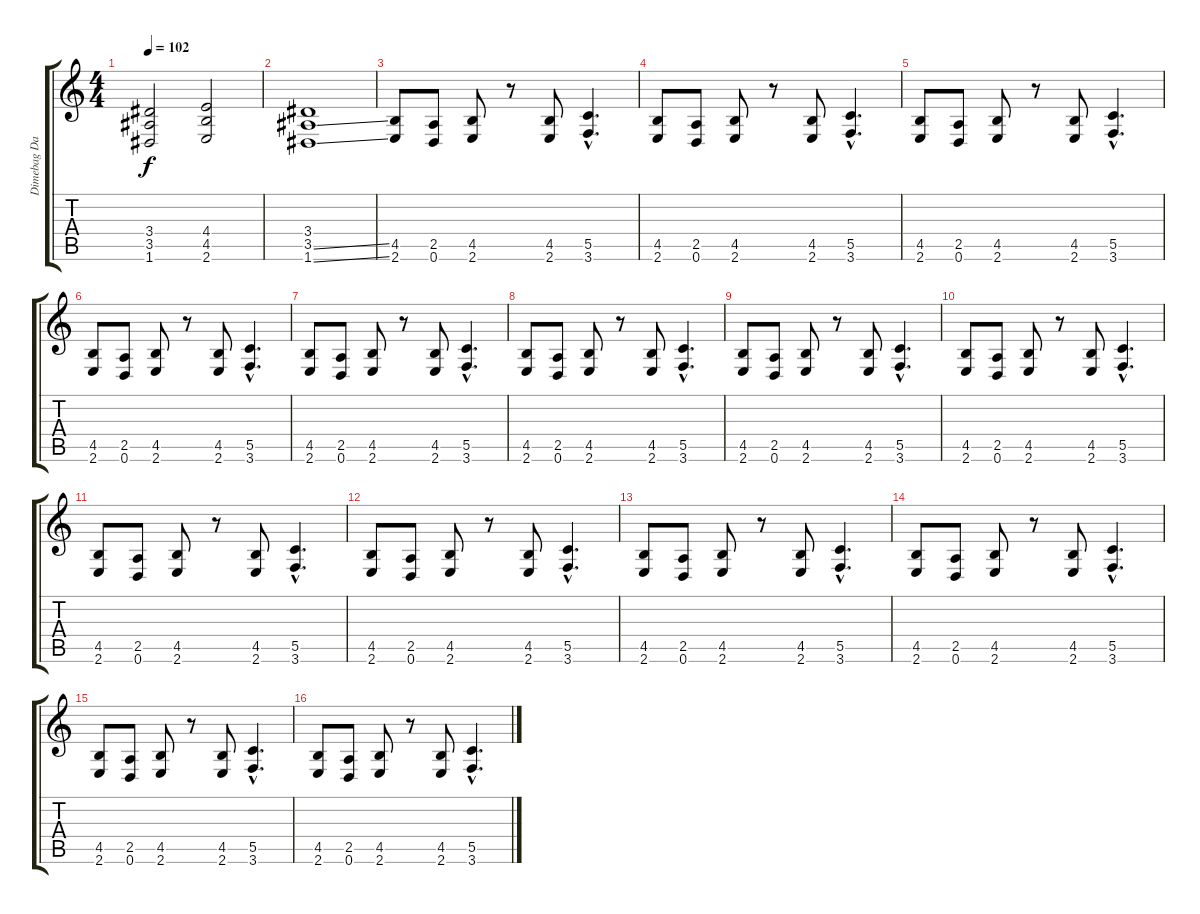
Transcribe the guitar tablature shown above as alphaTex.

\track ("Dimebag Darrell" "Dimebag Da") {instrument distortionguitar}
\staff {score tabs}
\tuning (D4 A3 F3 C3 G2 D2) {hide}
\ts (4 4)
\tempo 102
\clef g2
\ks c
(3.4 3.5 1.6).2{dy f} (4.4 4.5 2.6).2 |
(3.4 3.5{ss} 1.6{ss}).1 |
(4.5 2.6).8 (2.5 0.6).8 (4.5 2.6).8 r.8 (4.5 2.6).8 (5.5{hac} 3.6{hac}).4{d} |
(4.5 2.6).8 (2.5 0.6).8 (4.5 2.6).8 r.8 (4.5 2.6).8 (5.5{hac} 3.6{hac}).4{d} |
(4.5 2.6).8 (2.5 0.6).8 (4.5 2.6).8 r.8 (4.5 2.6).8 (5.5{hac} 3.6{hac}).4{d} |
(4.5 2.6).8 (2.5 0.6).8 (4.5 2.6).8 r.8 (4.5 2.6).8 (5.5{hac} 3.6{hac}).4{d} |
(4.5 2.6).8 (2.5 0.6).8 (4.5 2.6).8 r.8 (4.5 2.6).8 (5.5{hac} 3.6{hac}).4{d} |
(4.5 2.6).8 (2.5 0.6).8 (4.5 2.6).8 r.8 (4.5 2.6).8 (5.5{hac} 3.6{hac}).4{d} |
(4.5 2.6).8 (2.5 0.6).8 (4.5 2.6).8 r.8 (4.5 2.6).8 (5.5{hac} 3.6{hac}).4{d} |
(4.5 2.6).8 (2.5 0.6).8 (4.5 2.6).8 r.8 (4.5 2.6).8 (5.5{hac} 3.6{hac}).4{d} |
(4.5 2.6).8 (2.5 0.6).8 (4.5 2.6).8 r.8 (4.5 2.6).8 (5.5{hac} 3.6{hac}).4{d} |
(4.5 2.6).8 (2.5 0.6).8 (4.5 2.6).8 r.8 (4.5 2.6).8 (5.5{hac} 3.6{hac}).4{d} |
(4.5 2.6).8 (2.5 0.6).8 (4.5 2.6).8 r.8 (4.5 2.6).8 (5.5{hac} 3.6{hac}).4{d} |
(4.5 2.6).8 (2.5 0.6).8 (4.5 2.6).8 r.8 (4.5 2.6).8 (5.5{hac} 3.6{hac}).4{d} |
(4.5 2.6).8 (2.5 0.6).8 (4.5 2.6).8 r.8 (4.5 2.6).8 (5.5{hac} 3.6{hac}).4{d} |
(4.5 2.6).8 (2.5 0.6).8 (4.5 2.6).8 r.8 (4.5 2.6).8 (5.5{hac} 3.6{hac}).4{d}
